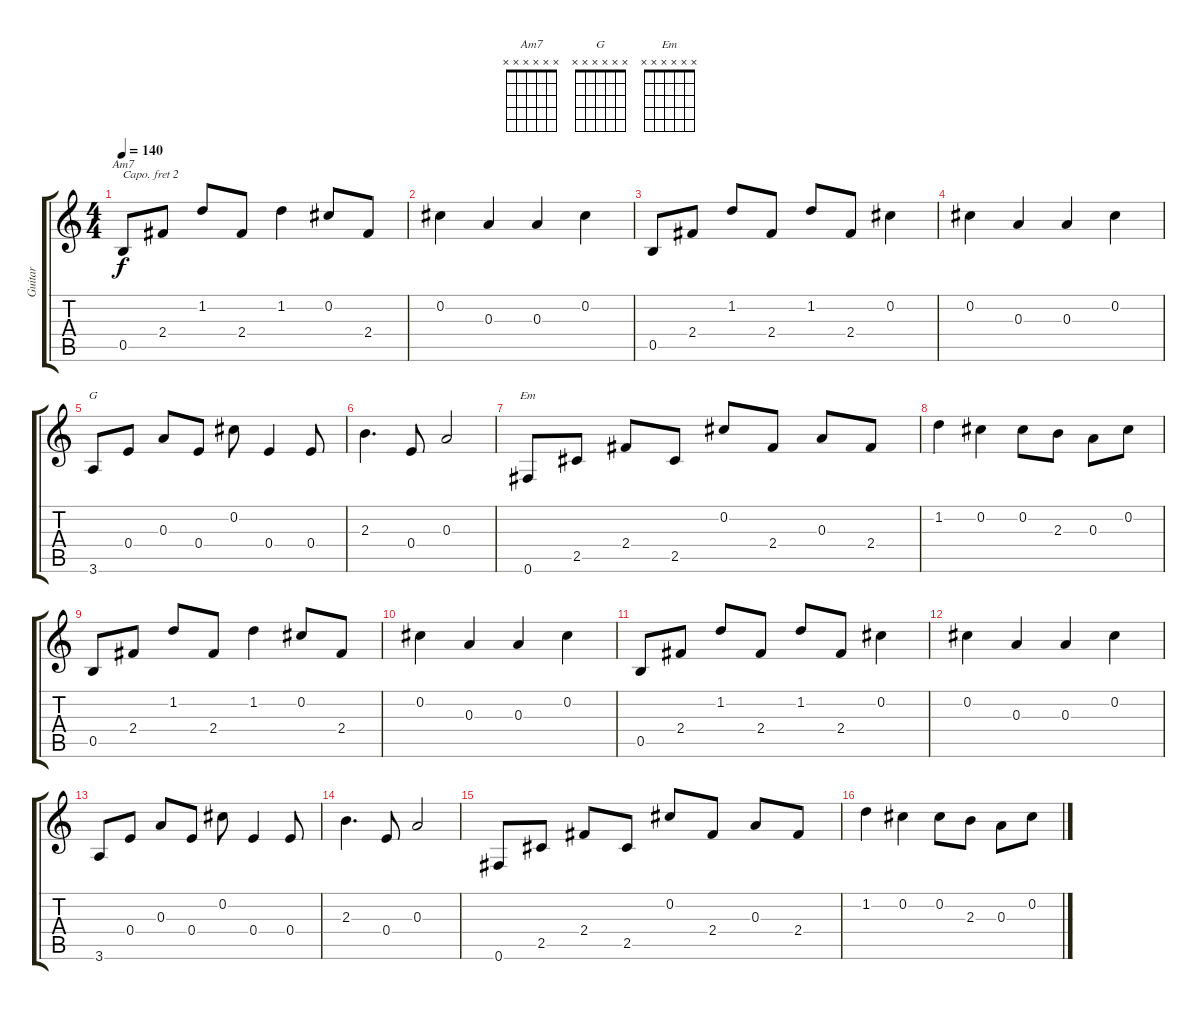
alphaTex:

\track ("Guitar" "Guitar") {instrument acousticguitarnylon}
\staff {score tabs}
\capo 2
\tuning (E4 B3 G3 D3 A2 E2) {hide}
\chord ("Am7" x x x x x x)
\chord ("G" x x x x x x)
\chord ("Em" x x x x x x)
\ts (4 4)
\tempo 140
\clef g2
\ks c
0.5.8{ch "Am7" dy f instrument acousticguitarnylon} 2.4.8 1.2.8 2.4.8 1.2.4 0.2.8 2.4.8 |
0.2.4 0.3.4 0.3.4 0.2.4 |
0.5.8 2.4.8 1.2.8 2.4.8 1.2.8 2.4.8 0.2.4 |
0.2.4 0.3.4 0.3.4 0.2.4 |
3.6.8{ch "G"} 0.4.8 0.3.8 0.4.8 0.2.8 0.4.4 0.4.8 |
2.3.4{d} 0.4.8 0.3.2 |
0.6.8{ch "Em"} 2.5.8 2.4.8 2.5.8 0.2.8 2.4.8 0.3.8 2.4.8 |
1.2.4 0.2.4 0.2.8 2.3.8 0.3.8 0.2.8 |
0.5.8 2.4.8 1.2.8 2.4.8 1.2.4 0.2.8 2.4.8 |
0.2.4 0.3.4 0.3.4 0.2.4 |
0.5.8 2.4.8 1.2.8 2.4.8 1.2.8 2.4.8 0.2.4 |
0.2.4 0.3.4 0.3.4 0.2.4 |
3.6.8 0.4.8 0.3.8 0.4.8 0.2.8 0.4.4 0.4.8 |
2.3.4{d} 0.4.8 0.3.2 |
0.6.8 2.5.8 2.4.8 2.5.8 0.2.8 2.4.8 0.3.8 2.4.8 |
1.2.4 0.2.4 0.2.8 2.3.8 0.3.8 0.2.8
